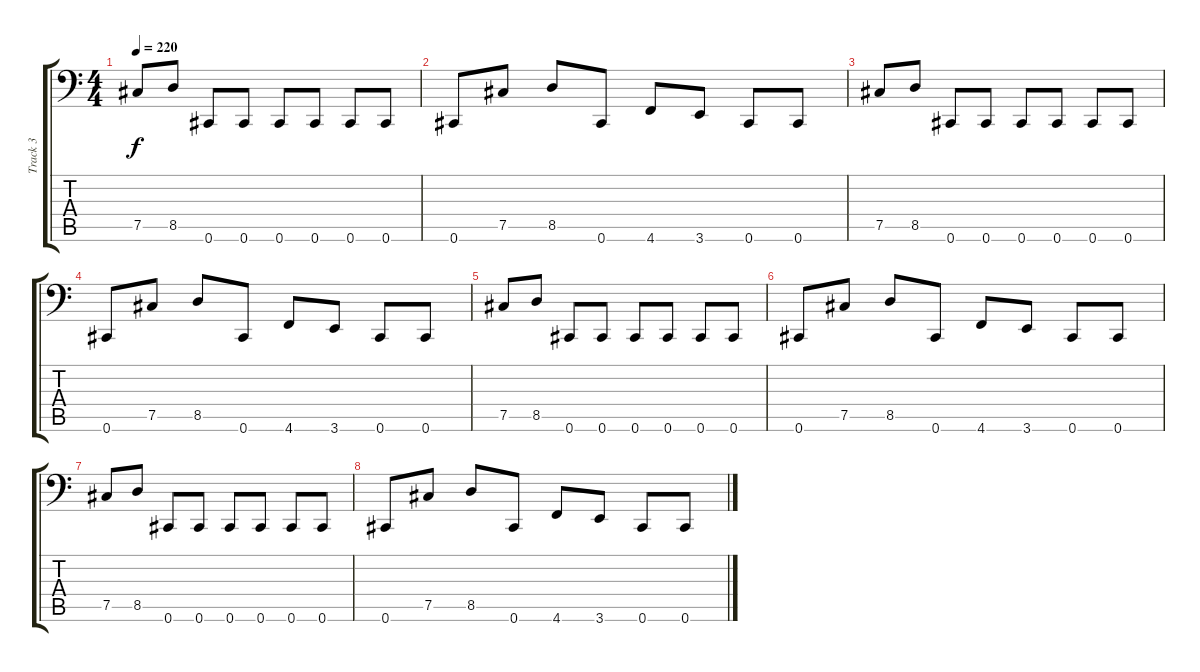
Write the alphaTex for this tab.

\track ("Track 3" "Track 3") {instrument electricbasspick}
\staff {score tabs}
\tuning (Db3 Ab2 E2 B1 Gb1 Db1) {hide}
\ts (4 4)
\tempo 220
\clef f4
\ks c
7.5.8{dy f} 8.5.8 0.6.8 0.6.8 0.6.8 0.6.8 0.6.8 0.6.8 |
0.6.8 7.5.8 8.5.8 0.6.8 4.6.8 3.6.8 0.6.8 0.6.8 |
7.5.8 8.5.8 0.6.8 0.6.8 0.6.8 0.6.8 0.6.8 0.6.8 |
0.6.8 7.5.8 8.5.8 0.6.8 4.6.8 3.6.8 0.6.8 0.6.8 |
7.5.8 8.5.8 0.6.8 0.6.8 0.6.8 0.6.8 0.6.8 0.6.8 |
0.6.8 7.5.8 8.5.8 0.6.8 4.6.8 3.6.8 0.6.8 0.6.8 |
7.5.8 8.5.8 0.6.8 0.6.8 0.6.8 0.6.8 0.6.8 0.6.8 |
0.6.8 7.5.8 8.5.8 0.6.8 4.6.8 3.6.8 0.6.8 0.6.8
